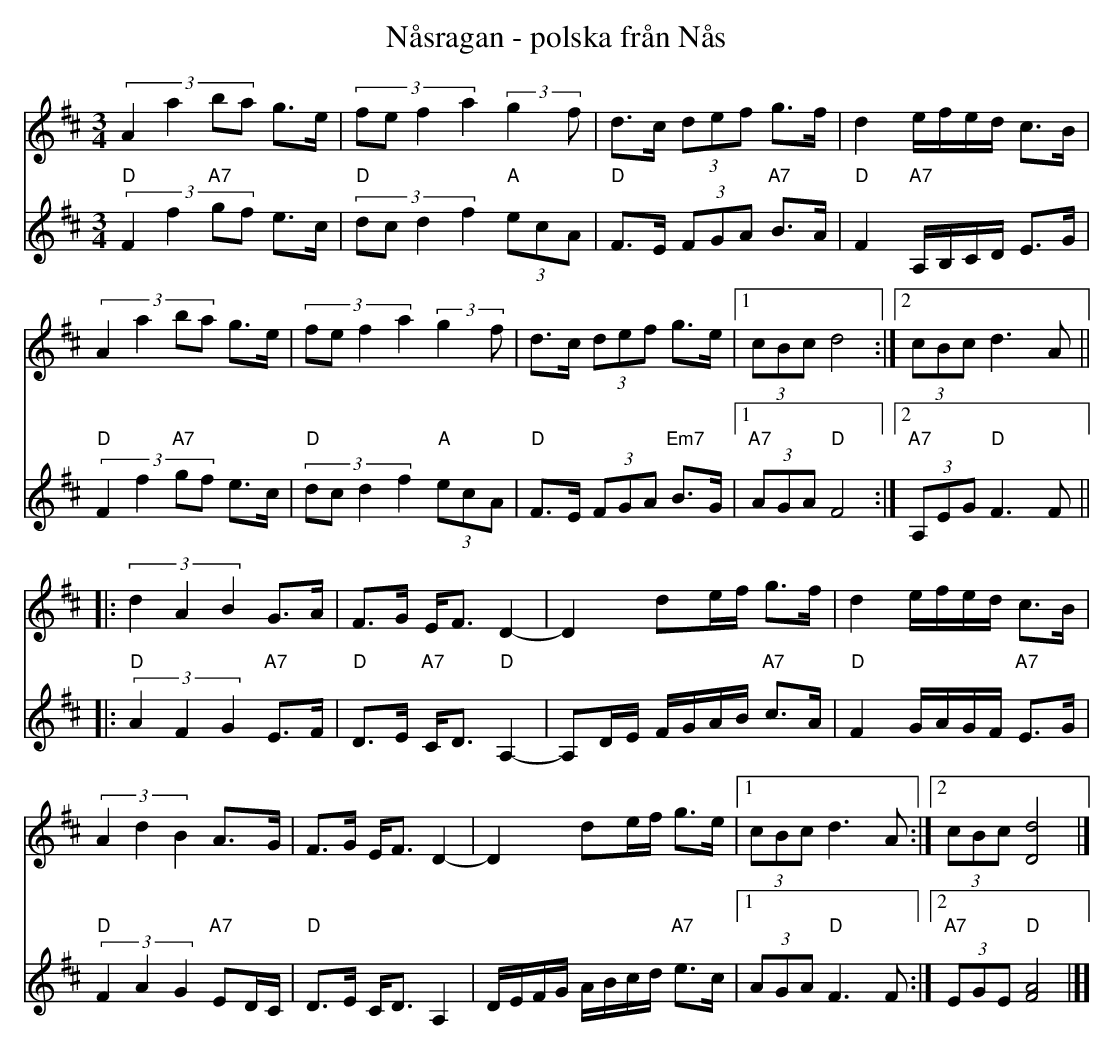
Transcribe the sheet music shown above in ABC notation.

X:1
T:Nåsragan - polska från Nås
%%score [ 1 | 2 }
L:1/4
M:3/4
K:D
V:1
(3:2:4A a b/a/ g/>e/ | (3:2:4f/e/ f a (3:2:2g f/ | d/>c/ (3d/e/f/ g/>f/ | d e/4f/4e/4d/4 c/>B/ |
(3:2:4A a b/a/ g/>e/ | (3:2:4f/e/ f a (3:2:2g f/ | d/>c/ (3d/e/f/ g/>e/ |1 (3c/B/c/ d2 :|2  (3c/B/c/ d3/2 A/ ||
|:(3d A B G/>A/ | F/>G/ E/<F/ D- | D d/e/4f/4 g/>f/ |  d e/4f/4e/4d/4 c/>B/ |
(3A d B A/>G/ | F/>G/ E/<F/ D- | D d/e/4f/4 g/>e/ |1  (3c/B/c/ d3/2 A/ :|2 (3c/B/c/ [Dd]2 |]
V:2
"D" (3:2:4F f "A7" g/f/ e/>c/ | "D" (3:2:4d/c/ d f "A" (3e/c/A/ | "D" F/>E/ (3F/G/A/ "A7" B/>A/ | "D" F "A7" A,/4B,/4C/4D/4 E/>G/ |
"D" (3:2:4F f "A7" g/f/ e/>c/ | "D" (3:2:4d/c/ d f "A" (3e/c/A/ | "D" F/>E/ (3F/G/A/ "Em7" B/>G/ |1 "A7" (3A/G/A/ "D" F2 :|2  "A7" (3A,/E/G/ "D" F3/2 F/ ||
|:"D" (3A F G "A7" E/>F/ | "D" D/>E/ "A7" C/<D/ "D" A,- | A,/D/4E/4 F/4G/4A/4B/4 "A7" c/>A/ |  "D" F G/4A/4G/4F/4 "A7" E/>G/ |
"D" (3F A G "A7" E/D/4C/4 | "D" D/>E/ C/<D/ A, | D/4E/4F/4G/4 A/4B/4c/4d/4 "A7" e/>c/ |1  (3A/G/A/ "D" F3/2 F/ :|2 "A7" (3E/G/E/ "D" [FA]2 |]]
